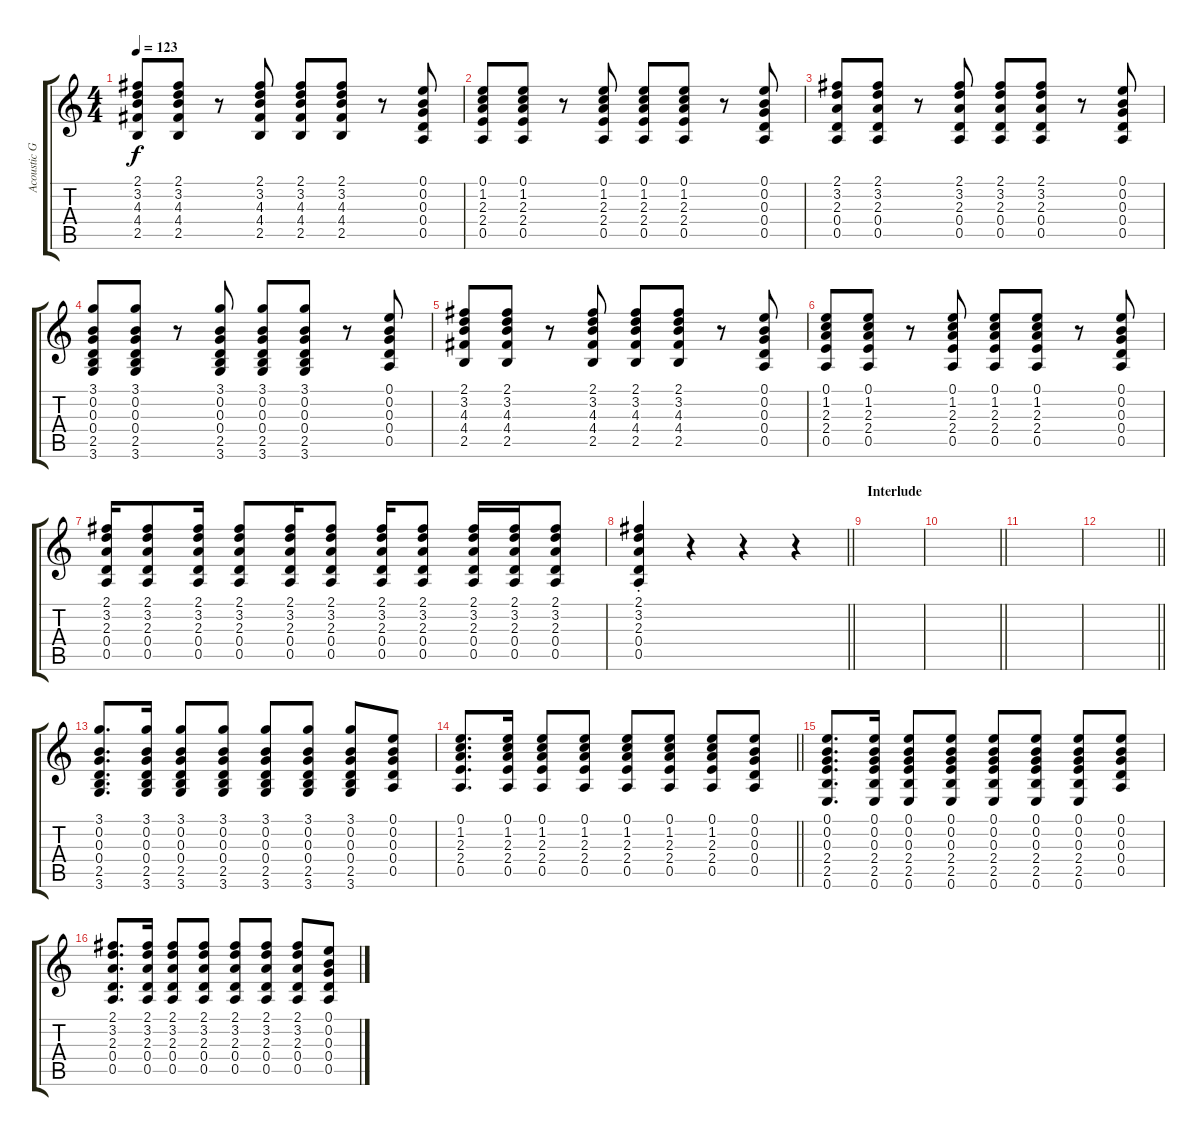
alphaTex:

\track ("Acoustic Guitar" "Acoustic G") {instrument acousticguitarsteel}
\staff {score tabs}
\tuning (E4 B3 G3 D3 A2 E2) {hide}
\ts (4 4)
\tempo 123
\clef g2
\ks c
(2.1 3.2 4.3 4.4 2.5).8{dy f} (2.1 3.2 4.3 4.4 2.5).8 r.8 (2.1 3.2 4.3 4.4 2.5).8 (2.1 3.2 4.3 4.4 2.5).8 (2.1 3.2 4.3 4.4 2.5).8 r.8 (0.1 0.2 0.3 0.4 0.5).8 |
(0.1 1.2 2.3 2.4 0.5).8 (0.1 1.2 2.3 2.4 0.5).8 r.8 (0.1 1.2 2.3 2.4 0.5).8 (0.1 1.2 2.3 2.4 0.5).8 (0.1 1.2 2.3 2.4 0.5).8 r.8 (0.1 0.2 0.3 0.4 0.5).8 |
(2.1 3.2 2.3 0.4 0.5).8 (2.1 3.2 2.3 0.4 0.5).8 r.8 (2.1 3.2 2.3 0.4 0.5).8 (2.1 3.2 2.3 0.4 0.5).8 (2.1 3.2 2.3 0.4 0.5).8 r.8 (0.1 0.2 0.3 0.4 0.5).8 |
(3.1 0.2 0.3 0.4 2.5 3.6).8 (3.1 0.2 0.3 0.4 2.5 3.6).8 r.8 (3.1 0.2 0.3 0.4 2.5 3.6).8 (3.1 0.2 0.3 0.4 2.5 3.6).8 (3.1 0.2 0.3 0.4 2.5 3.6).8 r.8 (0.1 0.2 0.3 0.4 0.5).8 |
(2.1 3.2 4.3 4.4 2.5).8 (2.1 3.2 4.3 4.4 2.5).8 r.8 (2.1 3.2 4.3 4.4 2.5).8 (2.1 3.2 4.3 4.4 2.5).8 (2.1 3.2 4.3 4.4 2.5).8 r.8 (0.1 0.2 0.3 0.4 0.5).8 |
(0.1 1.2 2.3 2.4 0.5).8 (0.1 1.2 2.3 2.4 0.5).8 r.8 (0.1 1.2 2.3 2.4 0.5).8 (0.1 1.2 2.3 2.4 0.5).8 (0.1 1.2 2.3 2.4 0.5).8 r.8 (0.1 0.2 0.3 0.4 0.5).8 |
(2.1 3.2 2.3 0.4 0.5).16 (2.1 3.2 2.3 0.4 0.5).8 (2.1 3.2 2.3 0.4 0.5).16 (2.1 3.2 2.3 0.4 0.5).8 (2.1 3.2 2.3 0.4 0.5).16 (2.1 3.2 2.3 0.4 0.5).8 (2.1 3.2 2.3 0.4 0.5).16 (2.1 3.2 2.3 0.4 0.5).8 (2.1 3.2 2.3 0.4 0.5).16 (2.1 3.2 2.3 0.4 0.5).16 (2.1 3.2 2.3 0.4 0.5).8 |
\barLineRight lightlight
(2.1{st} 3.2{st} 2.3{st} 0.4{st} 0.5{st}).4 r.4 r.4 r.4 |
\section ("" "Interlude")
|
\barLineRight lightlight
|
|
\barLineRight lightlight
|
(3.1 0.2 0.3 0.4 2.5 3.6).8{d} (3.1 0.2 0.3 0.4 2.5 3.6).16 (3.1 0.2 0.3 0.4 2.5 3.6).8 (3.1 0.2 0.3 0.4 2.5 3.6).8 (3.1 0.2 0.3 0.4 2.5 3.6).8 (3.1 0.2 0.3 0.4 2.5 3.6).8 (3.1 0.2 0.3 0.4 2.5 3.6).8 (0.1 0.2 0.3 0.4 0.5).8 |
\barLineRight lightlight
(0.1 1.2 2.3 2.4 0.5).8{d} (0.1 1.2 2.3 2.4 0.5).16 (0.1 1.2 2.3 2.4 0.5).8 (0.1 1.2 2.3 2.4 0.5).8 (0.1 1.2 2.3 2.4 0.5).8 (0.1 1.2 2.3 2.4 0.5).8 (0.1 1.2 2.3 2.4 0.5).8 (0.1 0.2 0.3 0.4 0.5).8 |
(0.1 0.2 0.3 2.4 2.5 0.6).8{d} (0.1 0.2 0.3 2.4 2.5 0.6).16 (0.1 0.2 0.3 2.4 2.5 0.6).8 (0.1 0.2 0.3 2.4 2.5 0.6).8 (0.1 0.2 0.3 2.4 2.5 0.6).8 (0.1 0.2 0.3 2.4 2.5 0.6).8 (0.1 0.2 0.3 2.4 2.5 0.6).8 (0.1 0.2 0.3 0.4 0.5).8 |
(2.1 3.2 2.3 0.4 0.5).8{d} (2.1 3.2 2.3 0.4 0.5).16 (2.1 3.2 2.3 0.4 0.5).8 (2.1 3.2 2.3 0.4 0.5).8 (2.1 3.2 2.3 0.4 0.5).8 (2.1 3.2 2.3 0.4 0.5).8 (2.1 3.2 2.3 0.4 0.5).8 (0.1 0.2 0.3 0.4 0.5).8
